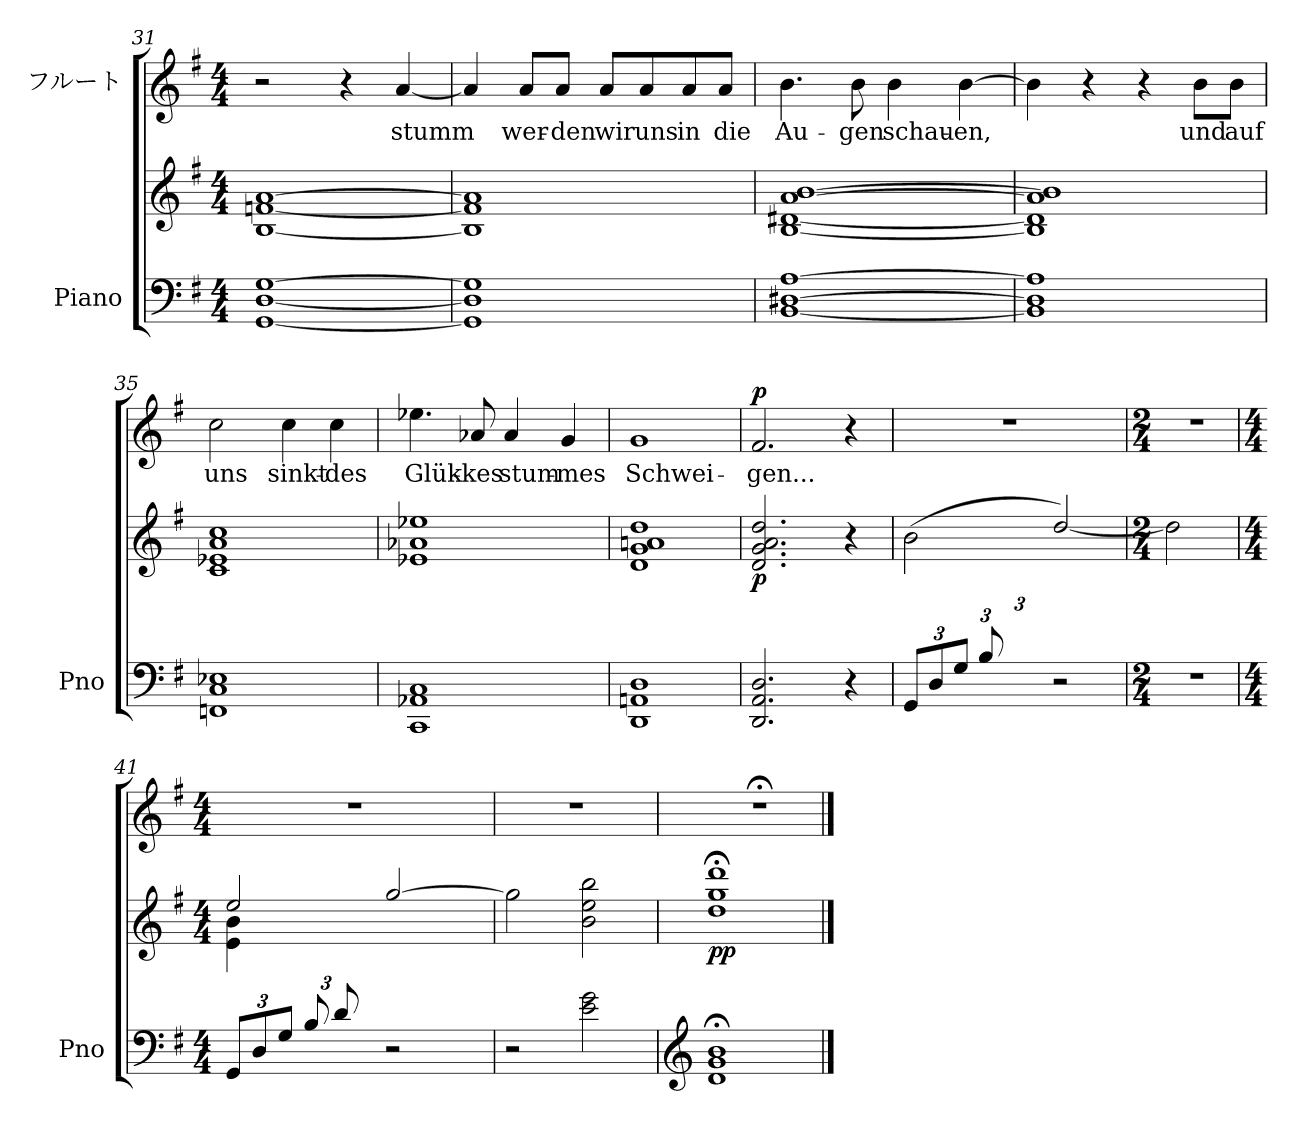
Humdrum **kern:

**kern	**kern	**dynam	**kern	**text	**dynam
*part2	*part2	*part2	*part1	*part1	*part1
*staff3	*staff2	*staff2/3	*staff1	*staff1	*staff1
*I"Piano	*	*	*I"フルート	*	*
*I'Pno	*	*	*	*	*
*clefF4	*clefG2	*	*clefG2	*	*
*k[f#]	*k[f#]	*	*k[f#]	*	*
*M4/4	*M4/4	*	*M4/4	*	*
=31	=31	=31	=31	=31	=31
[1GG [1D [1G	[1B [1fn [1a	.	2r	.	.
.	.	.	4r	.	.
!	!	!	!	!LO:LY:b	!
.	.	.	[4a/	stumm	.
=32	=32	=32	=32	=32	=32
1GG] 1D] 1G]	1B] 1f] 1a]	.	4a/]	.	.
!	!	!	!	!LO:LY:b	!
.	.	.	8a/L	wer-	.
!	!	!	!	!LO:LY:b	!
.	.	.	8a/J	-den	.
!	!	!	!	!LO:LY:b	!
.	.	.	8a/L	wir	.
!	!	!	!	!LO:LY:b	!
.	.	.	8a/	uns	.
!	!	!	!	!LO:LY:b	!
.	.	.	8a/	in	.
!	!	!	!	!LO:LY:b	!
.	.	.	8a/J	die	.
=33	=33	=33	=33	=33	=33
!	!	!	!	!LO:LY:b	!
[1BB [1D#X [1A	[1B [1d#X [1a [1b	.	4.b\	Au-	.
!	!	!	!	!LO:LY:b	!
.	.	.	8b\	-gen	.
!	!	!	!	!LO:LY:b	!
.	.	.	4b\	schau-	.
!	!	!	!	!LO:LY:b	!
.	.	.	[4b\	-en,	.
!!LO:LB:g=z
=34	=34	=34	=34	=34	=34
1BB] 1D#] 1A]	1B] 1d#] 1a] 1b]	.	4b\]	.	.
.	.	.	4r	.	.
.	.	.	4r	.	.
!	!	!	!	!LO:LY:b	!
.	.	.	8b\L	und	.
!	!	!	!	!LO:LY:b	!
.	.	.	8b\J	auf	.
=35	=35	=35	=35	=35	=35
!	!	!	!	!LO:LY:b	!
1FFn 1C 1E-X	1c 1e-X 1a 1cc	.	2cc\	uns	.
!	!	!	!	!LO:LY:b	!
.	.	.	4cc\	sinkt-	.
!	!	!	!	!LO:LY:b	!
.	.	.	4cc\	-des	.
=36	=36	=36	=36	=36	=36
!	!	!	!	!LO:LY:b	!
1CC 1AA-X 1C	1e-X 1a-X 1ee-X	.	4.ee-X\	Glük-	.
!	!	!	!	!LO:LY:b	!
.	.	.	8a-X/	-kes	.
!	!	!	!	!LO:LY:b	!
.	.	.	4a-/	stum-	.
!	!	!	!	!LO:LY:b	!
.	.	.	4g/	-mes	.
=37	=37	=37	=37	=37	=37
!	!	!	!	!LO:LY:b	!
1DD 1AAn 1D	1d 1g 1an 1dd	.	1g	Schwei-	.
=38	=38	=38	=38	=38	=38
!	!	!LO:DY:b	!	!LO:LY:b	!LO:DY:a
2.DD/ 2.AA/ 2.D/	2.d/ 2.g/ 2.a/ 2.dd/	p	2.f#/	-gen...	p
4r	4r	.	4r	.	.
!!LO:LB:g=z
=39	=39	=39	=39	=39	=39
*Xbrackettup	*	*	*	*	*
*	*^	*	*	*	*
12GG/L	(>2b\	3ryy	.	1r	.	.
12D/	.	.	.	.	.	.
12G/J	.	.	.	.	.	.
12B/L	.	.	.	.	.	.
6ryy	.	12d\	.	.	.	.
.	.	12g\J	.	.	.	.
2r	[2dd/)	2ryy	.	.	.	.
*	*v	*v	*	*	*	*
=40	=40	=40	=40	=40	=40
*M2/4	*M2/4	*	*M2/4	*	*
2r	2dd\]	.	2r	.	.
=41	=41	=41	=41	=41	=41
*M4/4	*M4/4	*	*M4/4	*	*
*	*^	*	*	*	*
*	*	*^	*	*	*	*
12GG/L	2ee/	4e\ 4b\	12%5ryy	.	1r	.	.
12D/	.	.	.	.	.	.	.
12G/J	.	.	.	.	.	.	.
12B/L	.	2.ryy	.	.	.	.	.
12d/	.	.	.	.	.	.	.
12ryy	.	.	12g\J	.	.	.	.
2r	[2gg/	.	2ryy	.	.	.	.
*	*v	*v	*v	*	*	*	*
=42	=42	=42	=42	=42	=42
*	*	*	*MM40	*	*
2r	2gg\]	.	1r	.	.
2e\ 2g\	2b\ 2ee\ 2bb\	.	.	.	.
=43	=43	=43	=43	=43	=43
*clefG2	*	*	*	*	*
*	*	*	*MM30	*	*
!	!	!LO:DY:b	!	!	!
1d;< 1g;< 1b;<	1dd;< 1gg;< 1ddd;<	pp	1r;<	.	.
==	==	==	==	==	==
*-	*-	*-	*-	*-	*-
